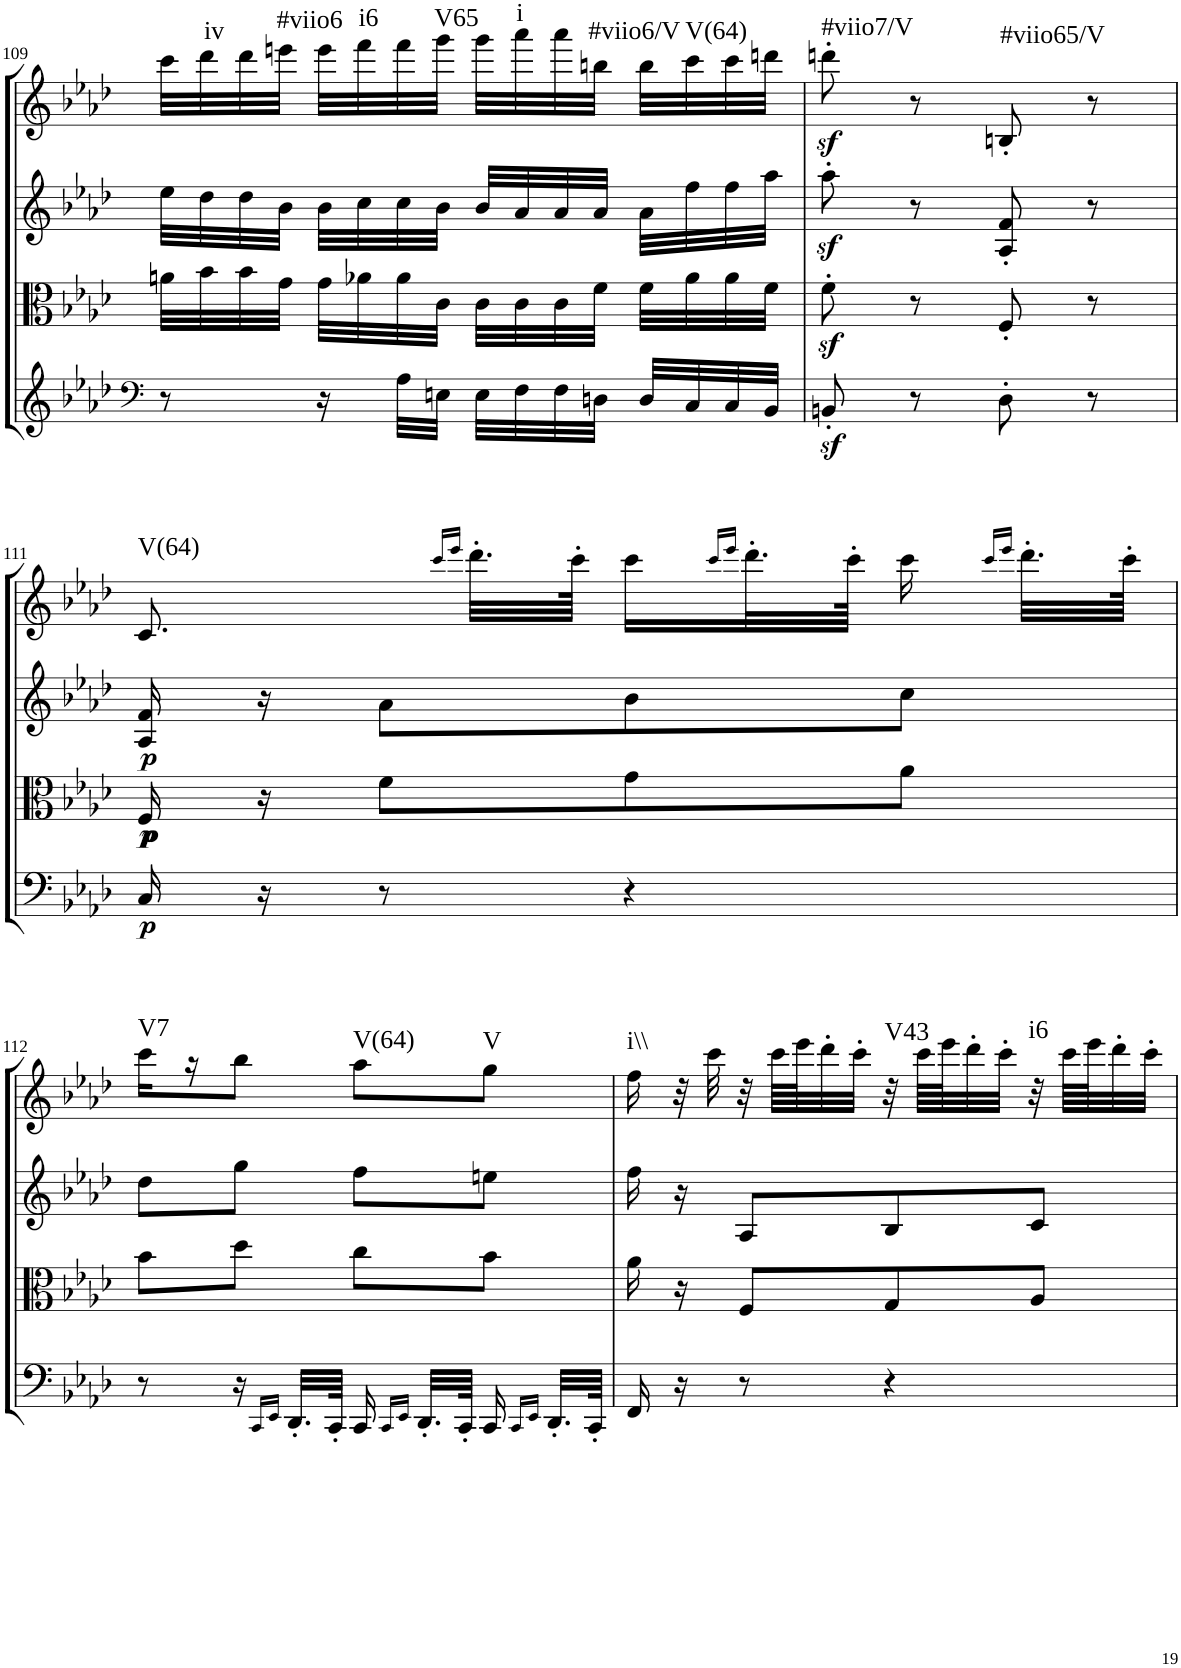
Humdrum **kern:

**kern	**dynam	**kern	**dynam	**kern	**dynam	**kern	**dynam	**harte
*part4	*part4	*part3	*part3	*part2	*part2	*part1	*part1	*part1
*staff4	*staff4	*staff3	*staff3	*staff2	*staff2	*staff1	*staff1	*
*I"Cello	*	*I"Viola	*	*I"2nd Violin	*	*I"1st Violin	*	*
*	*	*I'Vla	*	*I'Vln	*	*I'Vln	*	*
!!LO:PB:g=z
*clefF4	*	*clefC3	*	*clefG2	*	*clefG2	*	*
*k[b-e-a-d-]	*	*k[b-e-a-d-]	*	*k[b-e-a-d-]	*	*k[b-e-a-d-]	*	*
*f:	*	*f:	*	*f:	*	*f:	*	*
*M2/4	*	*M2/4	*	*M2/4	*	*M2/4	*	*
=109	=109	=109	=109	=109	=109	=109	=109	=109
8r	.	32an\LLL	.	32ee-\LLL	.	32ccc\LLL	.	.
!	!	!	!	!	!	!	!	!LO:H:kt=iv
.	.	32b-\	.	32dd-\	.	32ddd-\	.	N
.	.	32b-\	.	32dd-\	.	32ddd-\	.	.
!	!	!	!	!	!	!	!	!LO:H:kt=#viio6
.	.	32g\JJJ	.	32b-\JJJ	.	32eeen\JJJ	.	N
16r	.	32g\LLL	.	32b-\LLL	.	32eee\LLL	.	.
!	!	!	!	!	!	!	!	!LO:H:kt=i6
.	.	32a-X\	.	32cc\	.	32fff\	.	N
32A-\LLL	.	32a-\	.	32cc\	.	32fff\	.	.
!	!	!	!	!	!	!	!	!LO:H:kt=V65
32En\JJJ	.	32c\JJJ	.	32b-\JJJ	.	32ggg\JJJ	.	N
32E\LLL	.	32c\LLL	.	32b-/LLL	.	32ggg\LLL	.	.
!	!	!	!	!	!	!	!	!LO:H:kt=i
32F\	.	32c\	.	32a-/	.	32aaa-\	.	N
32F\	.	32c\	.	32a-/	.	32aaa-\	.	.
!	!	!	!	!	!	!	!	!LO:H:kt=#viio6/V
32Dn\JJJ	.	32f\JJJ	.	32a-/JJJ	.	32bbn\JJJ	.	N
32D/LLL	.	32f\LLL	.	32a-\LLL	.	32bb\LLL	.	.
!	!	!	!	!	!	!	!	!LO:H:kt=V(64)
32C/	.	32a-\	.	32ff\	.	32ccc\	.	N
32C/	.	32a-\	.	32ff\	.	32ccc\	.	.
32BB-/JJJ	.	32f\JJJ	.	32aa-\JJJ	.	32dddn\JJJ	.	.
=110	=110	=110	=110	=110	=110	=110	=110	=110
!	!	!	!	!	!	!	!LO:DY:b	!LO:H:kt=#viio7/V
8BBnz<'/	.	8fz<'\	.	8aa-z<'\	.	8dddn'\	sf	N
8r	.	8r	.	8r	.	8r	.	.
!	!	!	!	!	!	!	!	!LO:H:kt=#viio65/V
8D-'\	.	8F'/	.	8A-/' 8f/'	.	8Bn'/	.	N
8r	.	8r	.	8r	.	8r	.	.
!!LO:LB:g=z
=111	=111	=111	=111	=111	=111	=111	=111	=111
!	!LO:DY:b	!	!LO:DY:b	!	!	!	!	!
!	!	!	!LO:DY:n=1:b	!	!LO:DY:b	!	!	!LO:H:kt=V(64)
16C/	p	16F/	p p	16A-/ 16f/	p	8.c/	.	N
16r	.	16r	.	16r	.	.	.	.
8r	.	8f\L	.	8a-\L	.	.	.	.
.	.	.	.	.	.	16qccc/LL	.	.
.	.	.	.	.	.	16qeee-/JJ	.	.
.	.	.	.	.	.	32.ddd-'\LLL	.	.
.	.	.	.	.	.	64ccc'\JJJk	.	.
4r	.	8g\	.	8b-\	.	16ccc\LL	.	.
.	.	.	.	.	.	16qccc/LL	.	.
.	.	.	.	.	.	16qeee-/JJ	.	.
.	.	.	.	.	.	32.ddd-'\L	.	.
.	.	.	.	.	.	64ccc'\JJJk	.	.
.	.	8a-\J	.	8cc\J	.	16ccc\	.	.
.	.	.	.	.	.	16qccc/LL	.	.
.	.	.	.	.	.	16qeee-/JJ	.	.
.	.	.	.	.	.	32.ddd-'\LLL	.	.
.	.	.	.	.	.	64ccc'\JJJk	.	.
!!LO:LB:g=z
=112	=112	=112	=112	=112	=112	=112	=112	=112
!	!	!	!	!	!	!	!	!LO:H:kt=V7
8r	.	8b-\L	.	8dd-\L	.	16ccc\LL	.	N
.	.	.	.	.	.	16r	.	.
16r	.	8dd-\J	.	8gg\J	.	8bb-\J	.	.
16qCC/LL	.	.	.	.	.	.	.	.
16qEE-/JJ	.	.	.	.	.	.	.	.
32.DD-'/LLL	.	.	.	.	.	.	.	.
64CC'/JJJk	.	.	.	.	.	.	.	.
!	!	!	!	!	!	!	!	!LO:H:kt=V(64)
16CC/	.	8cc\L	.	8ff\L	.	8aa-\L	.	N
16qCC/LL	.	.	.	.	.	.	.	.
16qEE-/JJ	.	.	.	.	.	.	.	.
32.DD-'/LLL	.	.	.	.	.	.	.	.
64CC'/JJJk	.	.	.	.	.	.	.	.
!	!	!	!	!	!	!	!	!LO:H:kt=V
16CC/	.	8b-\J	.	8een\J	.	8gg\J	.	N
16qCC/LL	.	.	.	.	.	.	.	.
16qEE-/JJ	.	.	.	.	.	.	.	.
32.DD-'/LLL	.	.	.	.	.	.	.	.
64CC'/JJJk	.	.	.	.	.	.	.	.
=113	=113	=113	=113	=113	=113	=113	=113	=113
!	!	!	!	!	!	!	!	!LO:H:kt=i\\
16FF/	.	16a-\	.	16ff\	.	16ff\	.	N
16r	.	16r	.	16r	.	32r	.	.
.	.	.	.	.	.	32ccc\	.	.
8r	.	8F/L	.	8A-/L	.	32r	.	.
.	.	.	.	.	.	64ccc\LLLL	.	.
.	.	.	.	.	.	64eee-\J	.	.
.	.	.	.	.	.	32ddd-'\	.	.
.	.	.	.	.	.	32ccc'\JJJ	.	.
!	!	!	!	!	!	!	!	!LO:H:kt=V43
4r	.	8G/	.	8B-/	.	32r	.	N
.	.	.	.	.	.	64ccc\LLLL	.	.
.	.	.	.	.	.	64eee-\J	.	.
.	.	.	.	.	.	32ddd-'\	.	.
.	.	.	.	.	.	32ccc'\JJJ	.	.
!	!	!	!	!	!	!	!	!LO:H:kt=i6
.	.	8A-/J	.	8c/J	.	32r	.	N
.	.	.	.	.	.	64ccc\LLLL	.	.
.	.	.	.	.	.	64eee-\J	.	.
.	.	.	.	.	.	32ddd-'\	.	.
.	.	.	.	.	.	32ccc'\JJJ	.	.
=	=	=	=	=	=	=	=	=
*-	*-	*-	*-	*-	*-	*-	*-	*-
